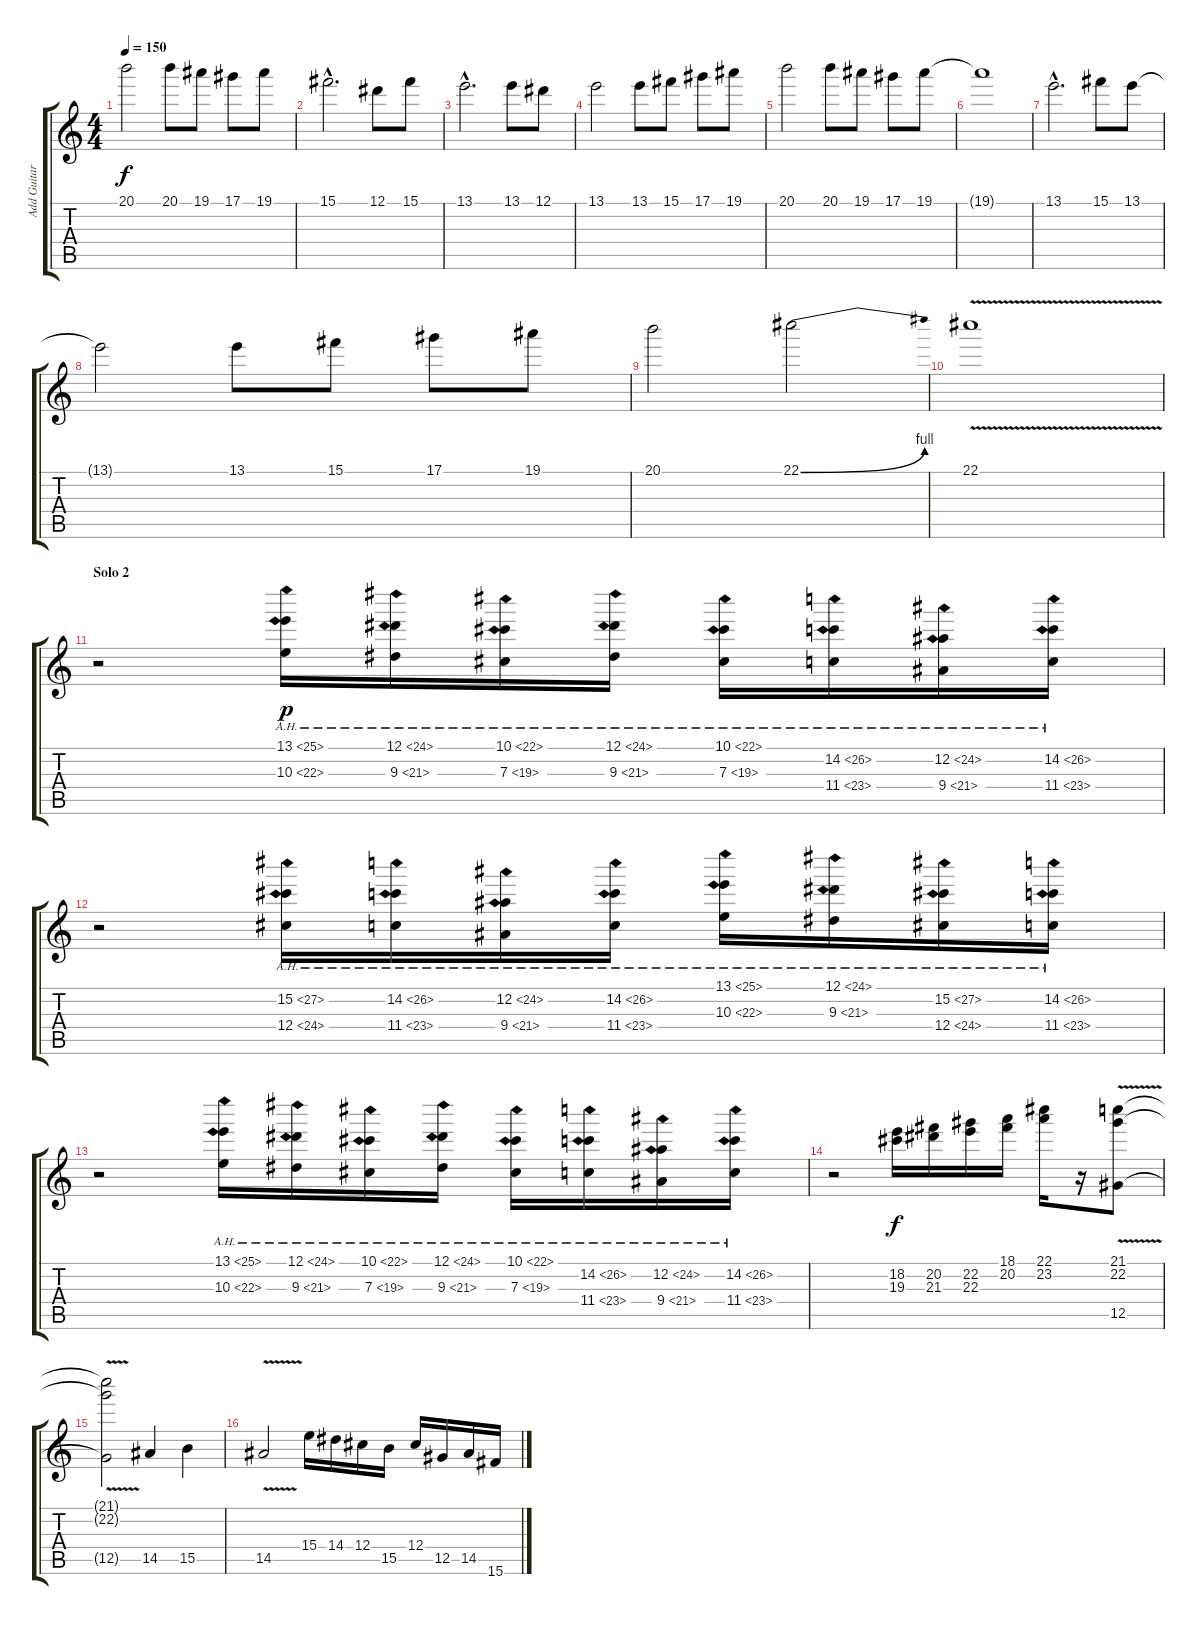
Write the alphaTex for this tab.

\track ("Add Guitar 1" "Add Guitar") {instrument distortionguitar}
\staff {score tabs}
\tuning (Eb4 Bb3 Gb3 Db3 Ab2 Eb2) {hide}
\ts (4 4)
\tempo 150
\clef g2
\ks c
20.1.2{dy f} 20.1.8 19.1.8 17.1.8 19.1.8 |
15.1{hac}.2{d} 12.1.8 15.1.8 |
13.1{hac}.2{d} 13.1.8 12.1.8 |
13.1.2 13.1.8 15.1.8 17.1.8 19.1.8 |
20.1.2 20.1.8 19.1.8 17.1.8 19.1.8 |
19.1{t}.1 |
13.1{hac}.2{d} 15.1.8 13.1.8 |
13.1{t}.2 13.1.8 15.1.8 17.1.8 19.1.8 |
20.1.2 22.1{be (bend 0 0 60 4)}.2 |
22.1{v}.1 |
\section ("" "Solo 2")
r.2 (13.1{ah 12} 10.3{ah 12}).16{dy p} (12.1{ah 12} 9.3{ah 12}).16 (10.1{ah 12} 7.3{ah 12}).16 (12.1{ah 12} 9.3{ah 12}).16 (10.1{ah 12} 7.3{ah 12}).16 (14.2{ah 12} 11.4{ah 12}).16 (12.2{ah 12} 9.4{ah 12}).16 (14.2{ah 12} 11.4{ah 12}).16 |
r.2 (15.2{ah 12} 12.4{ah 12}).16 (14.2{ah 12} 11.4{ah 12}).16 (12.2{ah 12} 9.4{ah 12}).16 (14.2{ah 12} 11.4{ah 12}).16 (13.1{ah 12} 10.3{ah 12}).16 (12.1{ah 12} 9.3{ah 12}).16 (15.2{ah 12} 12.4{ah 12}).16 (14.2{ah 12} 11.4{ah 12}).16 |
r.2 (13.1{ah 12} 10.3{ah 12}).16 (12.1{ah 12} 9.3{ah 12}).16 (10.1{ah 12} 7.3{ah 12}).16 (12.1{ah 12} 9.3{ah 12}).16 (10.1{ah 12} 7.3{ah 12}).16 (14.2{ah 12} 11.4{ah 12}).16 (12.2{ah 12} 9.4{ah 12}).16 (14.2{ah 12} 11.4{ah 12}).16 |
r.2 (18.2 19.3).16{dy f} (20.2 21.3).16 (22.2 22.3).16 (18.1 20.2).16 (22.1 23.2).16 r.16 (21.1{v} 22.2{v} 12.5{v}).8 |
(21.1{t} 22.2{t} 12.5{t}).2 14.5.4 15.5.4 |
14.5{v}.2 15.4.16 14.4.16 12.4.16 15.5.16 12.4.16 12.5.16 14.5.16 15.6.16
